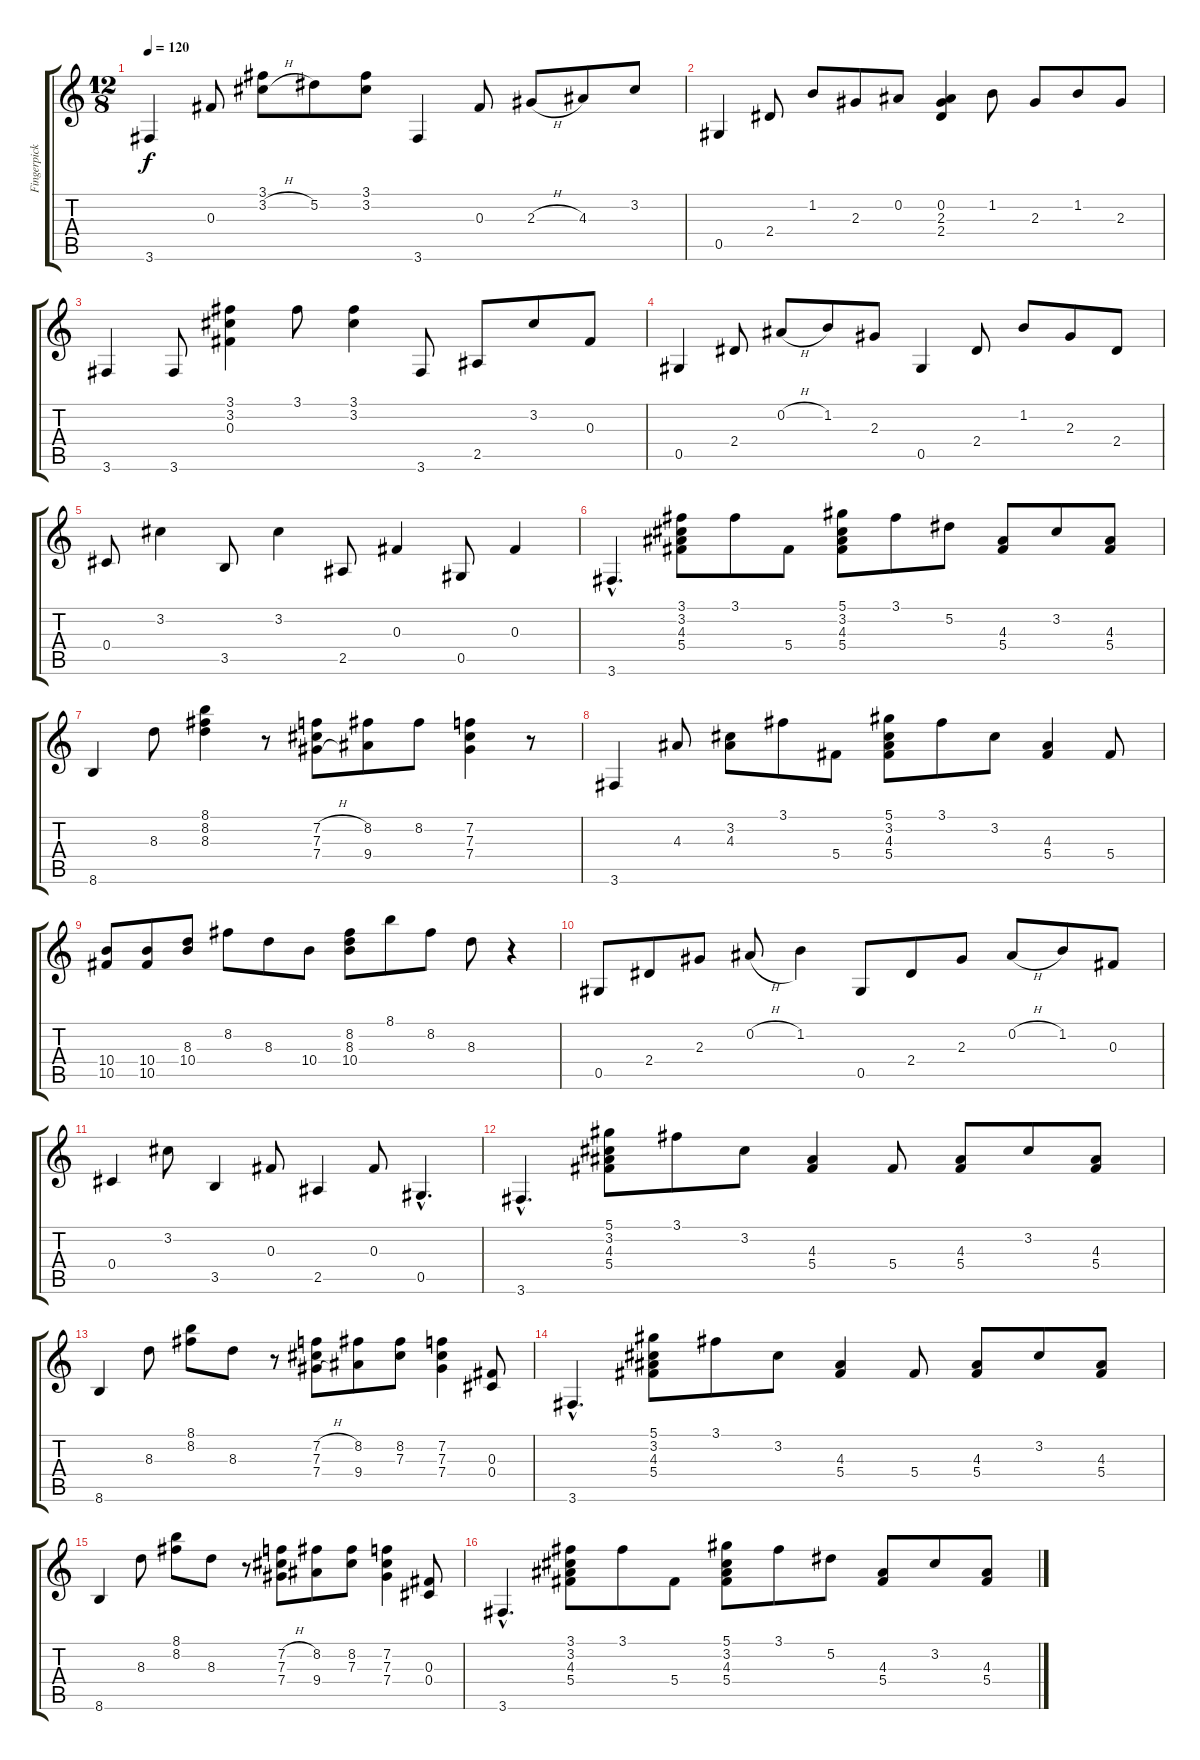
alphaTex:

\track ("Fingerpicked Acoustic" "Fingerpick") {instrument acousticguitarsteel}
\staff {score tabs}
\tuning (Eb4 Bb3 Gb3 Db3 Ab2 Eb2) {hide}
\ts (12 8)
\tempo 120
\clef g2
\ks c
3.6.4{dy f} 0.3.8 (3.1 3.2{h}).8 5.2.8 (3.1 3.2).8 3.6.4 0.3.8 2.3{h}.8 4.3.8 3.2.8 |
0.5.4 2.4.8 1.2.8 2.3.8 0.2.8 (0.2 2.3 2.4).4 1.2.8 2.3.8 1.2.8 2.3.8 |
3.6.4 3.6.8 (3.1 3.2 0.3).4 3.1.8 (3.1 3.2).4 3.6.8 2.5.8 3.2.8 0.3.8 |
0.5.4 2.4.8 0.2{h}.8 1.2.8 2.3.8 0.5.4 2.4.8 1.2.8 2.3.8 2.4.8 |
0.4.8 3.2.4 3.5.8 3.2.4 2.5.8 0.3.4 0.5.8 0.3.4 |
3.6{hac}.4{d} (3.1 3.2 4.3 5.4).8 3.1.8 5.4.8 (5.1 3.2 4.3 5.4).8 3.1.8 5.2.8 (4.3 5.4).8 3.2.8 (4.3 5.4).8 |
8.6.4 8.3.8 (8.1 8.2 8.3).4 r.8 (7.2{h} 7.3 7.4{h}).8 (8.2 9.4).8 8.2.8 (7.2 7.3 7.4).4 r.8 |
3.6.4 4.3.8 (3.2 4.3).8 3.1.8 5.4.8 (5.1 3.2 4.3 5.4).8 3.1.8 3.2.8 (4.3 5.4).4 5.4.8 |
(10.4 10.5).8 (10.4 10.5).8 (8.3 10.4).8 8.2.8 8.3.8 10.4.8 (8.2 8.3 10.4).8 8.1.8 8.2.8 8.3.8 r.4 |
0.5.8 2.4.8 2.3.8 0.2{h}.8 1.2.4 0.5.8 2.4.8 2.3.8 0.2{h}.8 1.2.8 0.3.8 |
0.4.4 3.2.8 3.5.4 0.3.8 2.5.4 0.3.8 0.5{hac}.4{d} |
3.6{hac}.4{d} (5.1 3.2 4.3 5.4).8 3.1.8 3.2.8 (4.3 5.4).4 5.4.8 (4.3 5.4).8 3.2.8 (4.3 5.4).8 |
8.6.4 8.3.8 (8.1 8.2).8 8.3.8 r.8 (7.2{h} 7.3 7.4{h}).8 (8.2 9.4).8 (8.2 7.3).8 (7.2 7.3 7.4).4 (0.3 0.4).8 |
3.6{hac}.4{d} (5.1 3.2 4.3 5.4).8 3.1.8 3.2.8 (4.3 5.4).4 5.4.8 (4.3 5.4).8 3.2.8 (4.3 5.4).8 |
8.6.4 8.3.8 (8.1 8.2).8 8.3.8 r.8 (7.2{h} 7.3 7.4{h}).8 (8.2 9.4).8 (8.2 7.3).8 (7.2 7.3 7.4).4 (0.3 0.4).8 |
3.6{hac}.4{d} (3.1 3.2 4.3 5.4).8 3.1.8 5.4.8 (5.1 3.2 4.3 5.4).8 3.1.8 5.2.8 (4.3 5.4).8 3.2.8 (4.3 5.4).8
